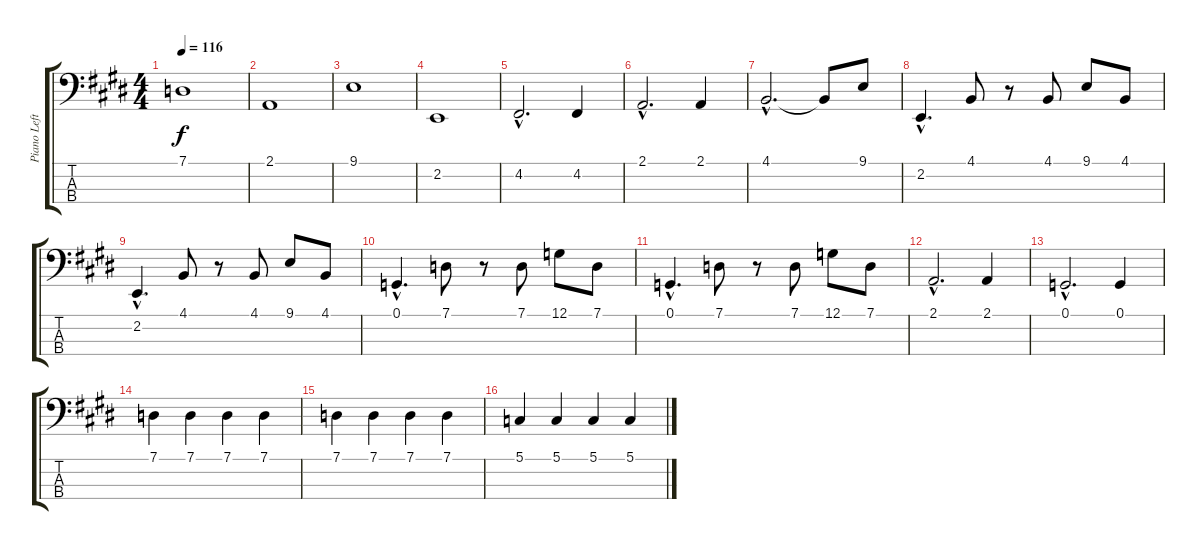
\track ("Piano Left hand" "Piano Left") {instrument acousticgrandpiano}
\staff {score tabs}
\tuning (G2 D2 A1 E1) {hide}
\ts (4 4)
\tempo 116
\clef f4
\ks e
7.1.1{dy f} |
2.1.1 |
9.1.1 |
2.2.1 |
4.2{hac}.2{d} 4.2.4 |
2.1{hac}.2{d} 2.1.4 |
4.1{hac}.2{d} 4.1{t}.8 9.1.8 |
2.2{hac}.4{d} 4.1.8 r.8 4.1.8 9.1.8 4.1.8 |
2.2{hac}.4{d} 4.1.8 r.8 4.1.8 9.1.8 4.1.8 |
0.1{hac}.4{d} 7.1.8 r.8 7.1.8 12.1.8 7.1.8 |
0.1{hac}.4{d} 7.1.8 r.8 7.1.8 12.1.8 7.1.8 |
2.1{hac}.2{d} 2.1.4 |
0.1{hac}.2{d} 0.1.4 |
7.1.4 7.1.4 7.1.4 7.1.4 |
7.1.4 7.1.4 7.1.4 7.1.4 |
5.1.4 5.1.4 5.1.4 5.1.4
